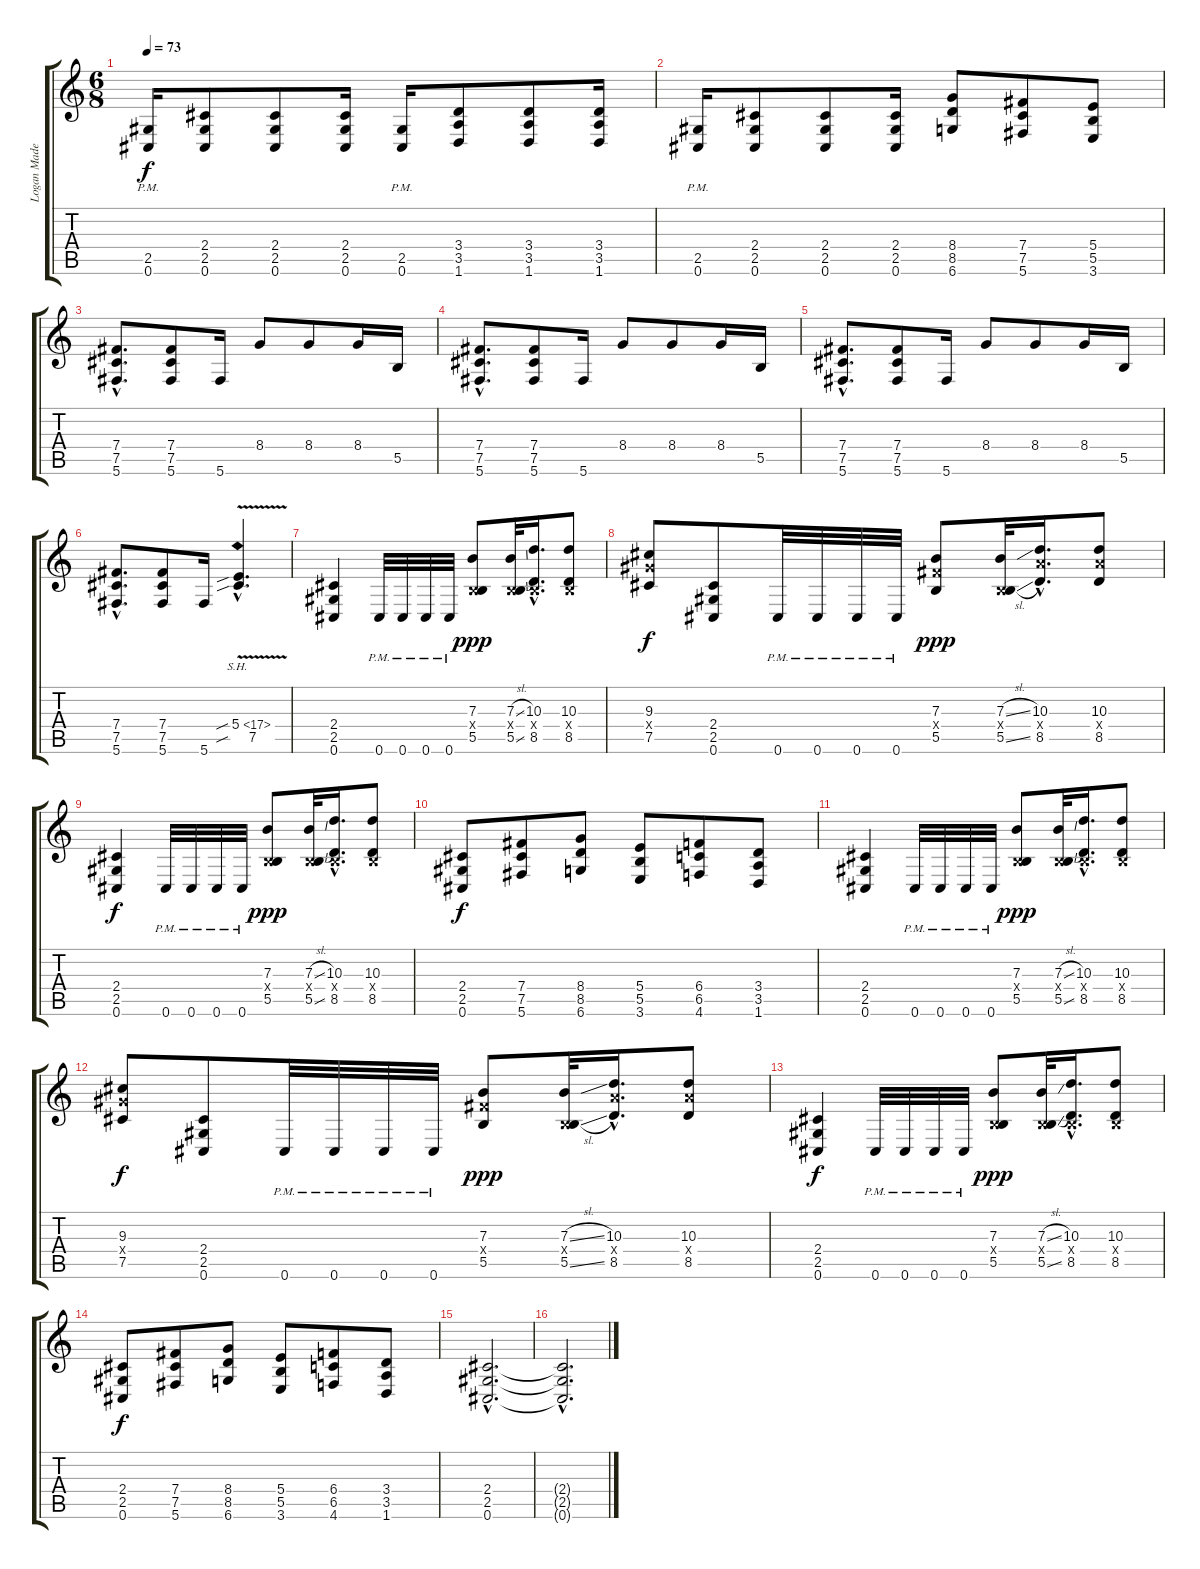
\track ("Logan Mader" "Logan Made") {instrument distortionguitar}
\staff {score tabs}
\tuning (Db4 Ab3 E3 B2 Gb2 Db2) {hide}
\ts (6 8)
\tempo 73
\clef g2
\ks c
(2.5{pm} 0.6{pm}).16{dy f} (2.4 2.5 0.6).8 (2.4 2.5 0.6).8 (2.4 2.5 0.6).16 (2.5{pm} 0.6{pm}).16 (3.4 3.5 1.6).8 (3.4 3.5 1.6).8 (3.4 3.5 1.6).16 |
(2.5{pm} 0.6{pm}).16 (2.4 2.5 0.6).8 (2.4 2.5 0.6).8 (2.4 2.5 0.6).16 (8.4 8.5 6.6).8 (7.4 7.5 5.6).8 (5.4 5.5 3.6).8 |
(7.4{hac} 7.5{hac} 5.6{hac}).8{d} (7.4 7.5 5.6).8 5.6.16 8.4.8 8.4.8 8.4.16 5.5.16 |
(7.4{hac} 7.5{hac} 5.6{hac}).8{d} (7.4 7.5 5.6).8 5.6.16 8.4.8 8.4.8 8.4.16 5.5.16 |
(7.4{hac} 7.5{hac} 5.6{hac}).8{d} (7.4 7.5 5.6).8 5.6.16 8.4.8 8.4.8 8.4.16 5.5.16 |
(7.4{hac} 7.5{hac} 5.6{hac}).8{d} (7.4 7.5 5.6).8 5.6.16 (5.4{sh 12 v sib hac} 7.5{v sib hac}).4{d} |
(2.4 2.5 0.6).4 0.6{pm}.32 0.6{pm}.32 0.6{pm}.32 0.6{pm}.32 (7.3 0.4{x} 5.5).8{dy ppp} (7.3{sl} 0.4{x} 5.5{sl}).32 (10.3{hac} 0.4{hac x} 8.5{hac}).16{d} (10.3 0.4{x} 8.5).8 |
(9.3 9.4{x} 7.5).8{dy f} (2.4 2.5 0.6).8 0.6{pm}.32 0.6{pm}.32 0.6{pm}.32 0.6{pm}.32 (7.3 7.4{x} 5.5).8{dy ppp} (7.3{sl} 0.4{x} 5.5{sl}).32 (10.3{hac} 10.4{hac x} 8.5{hac}).16{d} (10.3 10.4{x} 8.5).8 |
(2.4 2.5 0.6).4{dy f} 0.6{pm}.32 0.6{pm}.32 0.6{pm}.32 0.6{pm}.32 (7.3 0.4{x} 5.5).8{dy ppp} (7.3{sl} 0.4{x} 5.5{sl}).32 (10.3{hac} 0.4{hac x} 8.5{hac}).16{d} (10.3 0.4{x} 8.5).8 |
(2.4 2.5 0.6).8{dy f} (7.4 7.5 5.6).8 (8.4 8.5 6.6).8 (5.4 5.5 3.6).8 (6.4 6.5 4.6).8 (3.4 3.5 1.6).8 |
(2.4 2.5 0.6).4 0.6{pm}.32 0.6{pm}.32 0.6{pm}.32 0.6{pm}.32 (7.3 0.4{x} 5.5).8{dy ppp} (7.3{sl} 0.4{x} 5.5{sl}).32 (10.3{hac} 0.4{hac x} 8.5{hac}).16{d} (10.3 0.4{x} 8.5).8 |
(9.3 9.4{x} 7.5).8{dy f} (2.4 2.5 0.6).8 0.6{pm}.32 0.6{pm}.32 0.6{pm}.32 0.6{pm}.32 (7.3 7.4{x} 5.5).8{dy ppp} (7.3{sl} 0.4{x} 5.5{sl}).32 (10.3{hac} 10.4{hac x} 8.5{hac}).16{d} (10.3 10.4{x} 8.5).8 |
(2.4 2.5 0.6).4{dy f} 0.6{pm}.32 0.6{pm}.32 0.6{pm}.32 0.6{pm}.32 (7.3 0.4{x} 5.5).8{dy ppp} (7.3{sl} 0.4{x} 5.5{sl}).32 (10.3{hac} 0.4{hac x} 8.5{hac}).16{d} (10.3 0.4{x} 8.5).8 |
(2.4 2.5 0.6).8{dy f} (7.4 7.5 5.6).8 (8.4 8.5 6.6).8 (5.4 5.5 3.6).8 (6.4 6.5 4.6).8 (3.4 3.5 1.6).8 |
(2.4{hac} 2.5{hac} 0.6{hac}).2{d} |
(2.4{hac t} 2.5{hac t} 0.6{hac t}).2{d}
